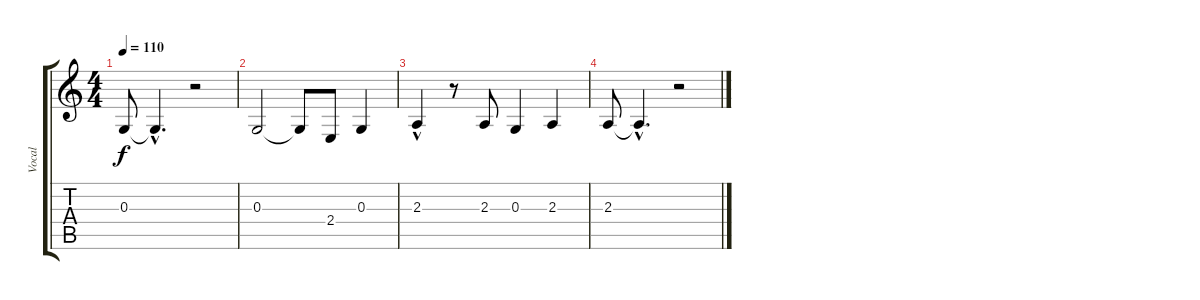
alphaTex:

\track ("Vocal" "Vocal") {instrument bassoon}
\staff {score tabs}
\tuning (E4 B3 G3 D3 A2 E2) {hide}
\ts (4 4)
\tempo 110
\clef g2
\ks c
0.3.8{dy f} 0.3{hac t}.4{d} r.2 |
0.3.2 0.3{t}.8 2.4.8 0.3.4 |
2.3{hac}.4 r.8 2.3.8 0.3.4 2.3.4 |
2.3.8 2.3{hac t}.4{d} r.2
